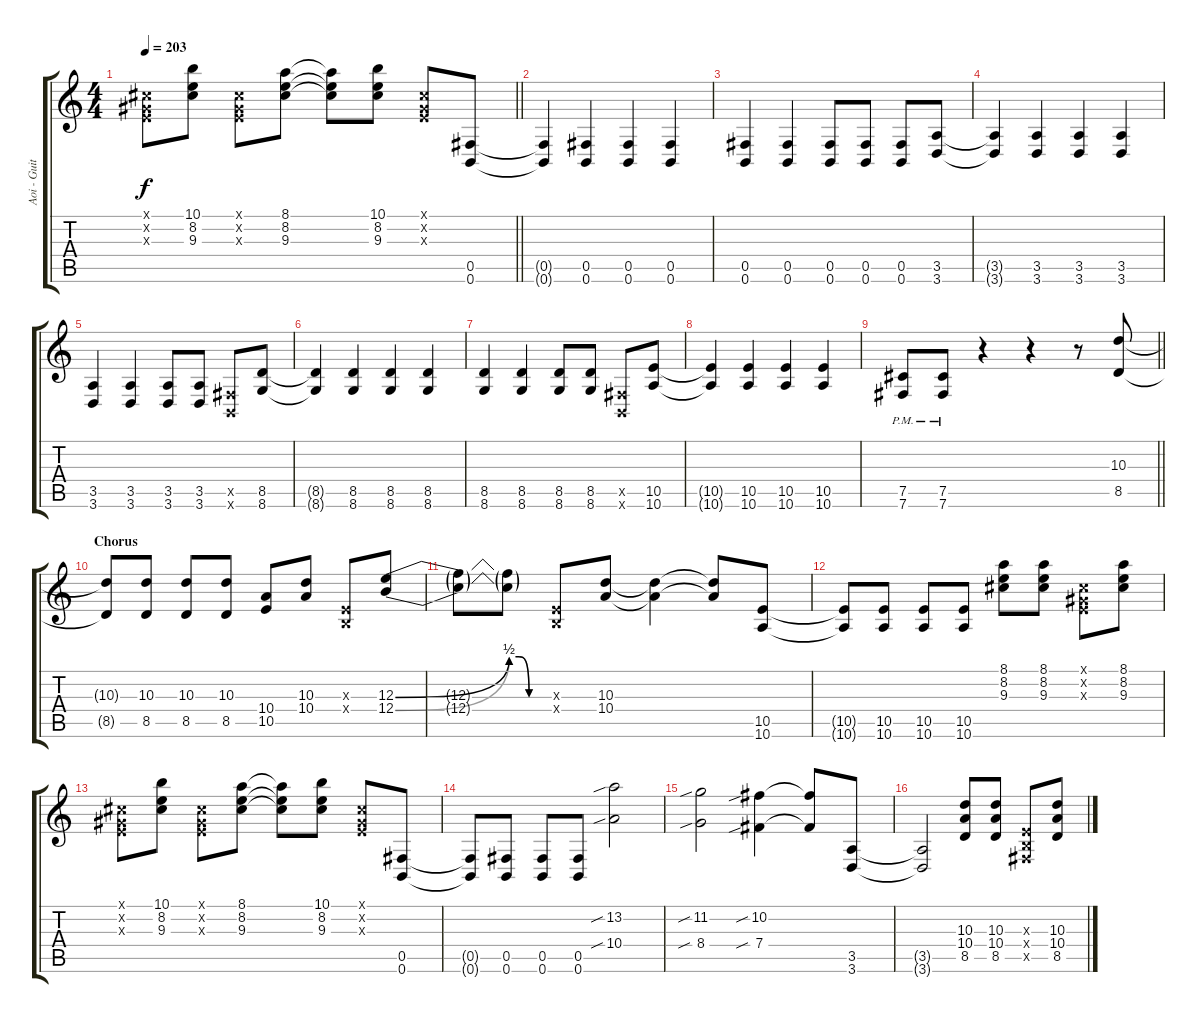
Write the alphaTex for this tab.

\track ("Aoi - Guitar 2" "Aoi - Guit") {instrument distortionguitar}
\staff {score tabs}
\tuning (Db4 Ab3 E3 B2 Gb2 B1) {hide}
\ts (4 4)
\tempo 203
\clef g2
\barLineRight lightlight
\ks c
(0.1{x} 0.2{x} 0.3{x}).8{dy f} (10.1 8.2 9.3).8 (0.1{x} 0.2{x} 0.3{x}).8 (8.1 8.2 9.3).8 (8.1{t} 8.2{t} 9.3{t}).8 (10.1 8.2 9.3).8 (0.1{x} 0.2{x} 0.3{x}).8 (0.5 0.6).8 |
(0.5{t} 0.6{t}).4 (0.5 0.6).4 (0.5 0.6).4 (0.5 0.6).4 |
(0.5 0.6).4 (0.5 0.6).4 (0.5 0.6).8 (0.5 0.6).8 (0.5 0.6).8 (3.5 3.6).8 |
(3.5{t} 3.6{t}).4 (3.5 3.6).4 (3.5 3.6).4 (3.5 3.6).4 |
(3.5 3.6).4 (3.5 3.6).4 (3.5 3.6).8 (3.5 3.6).8 (0.5{x} 0.6{x}).8 (8.5 8.6).8 |
(8.5{t} 8.6{t}).4 (8.5 8.6).4 (8.5 8.6).4 (8.5 8.6).4 |
(8.5 8.6).4 (8.5 8.6).4 (8.5 8.6).8 (8.5 8.6).8 (0.5{x} 0.6{x}).8 (10.5 10.6).8 |
(10.5{t} 10.6{t}).4 (10.5 10.6).4 (10.5 10.6).4 (10.5 10.6).4 |
\barLineRight lightlight
(7.5{pm} 7.6{pm}).8 (7.5{pm} 7.6{pm}).8 r.4 r.4 r.8 (10.3 8.5).8 |
\section ("" "Chorus")
(10.3{t} 8.5{t}).8 (10.3 8.5).8 (10.3 8.5).8 (10.3 8.5).8 (10.4 10.5).8 (10.3 10.4).8 (0.3{x} 0.4{x}).8 (12.3{be (bend 0 0 60 2)} 12.4{be (bend 0 0 60 2)}).8 |
(12.3{t} 12.4{t}).8 (12.3{be (custom 0 2 15 2 30 0 60 0) t} 12.4{be (custom 0 2 15 2 30 0 60 0) t}).8 (0.3{x} 0.4{x}).8 (10.3 10.4).8 (10.3{t} 10.4{t}).4 (10.3{t} 10.4{t}).8 (10.5 10.6).8 |
(10.5{t} 10.6{t}).8 (10.5 10.6).8 (10.5 10.6).8 (10.5 10.6).8 (8.1 8.2 9.3).8 (8.1 8.2 9.3).8 (0.1{x} 0.2{x} 0.3{x}).8 (8.1 8.2 9.3).8 |
(0.1{x} 0.2{x} 0.3{x}).8 (10.1 8.2 9.3).8 (0.1{x} 0.2{x} 0.3{x}).8 (8.1 8.2 9.3).8 (8.1{t} 8.2{t} 9.3{t}).8 (10.1 8.2 9.3).8 (0.1{x} 0.2{x} 0.3{x}).8 (0.5 0.6).8 |
(0.5{t} 0.6{t}).8 (0.5 0.6).8 (0.5 0.6).8 (0.5 0.6).8 (13.2{sib} 10.4{sib}).2 |
(11.2{sib} 8.4{sib}).2 (10.2{sib} 7.4{sib}).4 (10.2{t} 7.4{t}).8 (3.5 3.6).8 |
(3.5{t} 3.6{t}).2 (10.3 10.4 8.5).8 (10.3 10.4 8.5).8 (0.3{x} 0.4{x} 0.5{x}).8 (10.3 10.4 8.5).8
